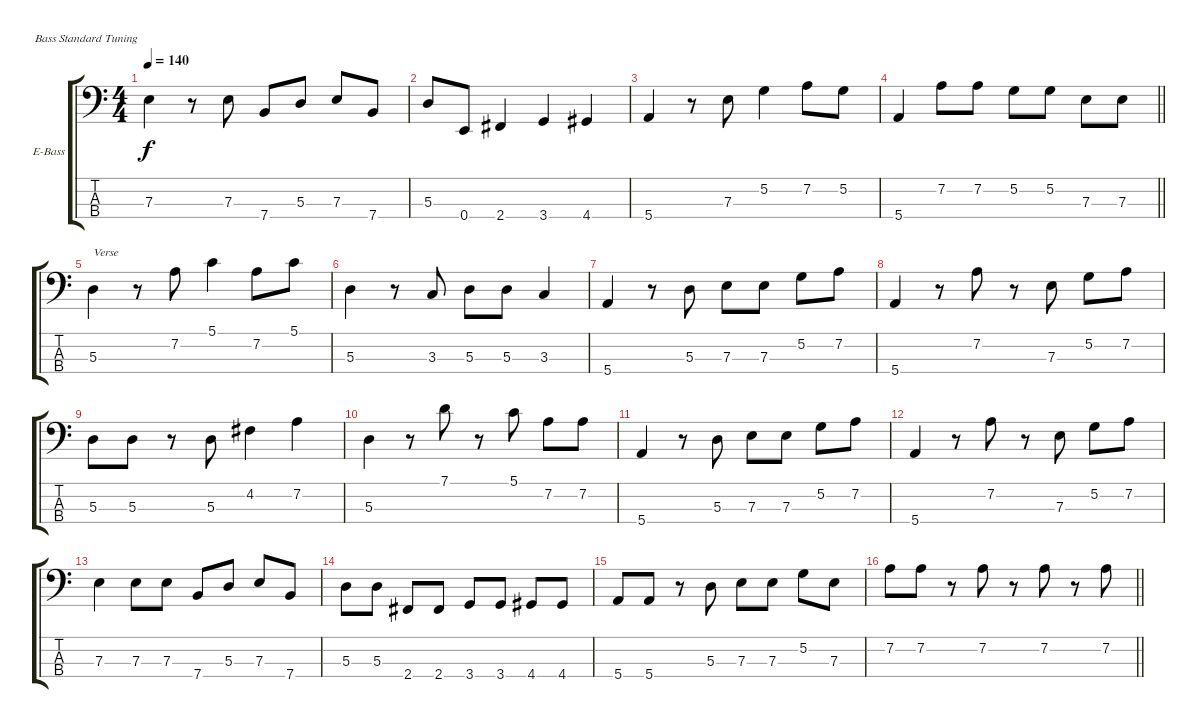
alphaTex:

\bracketExtendMode groupsimilarinstruments
\firstSystemTrackNameOrientation horizontal
\otherSystemsTrackNameOrientation horizontal
\track ("Bass" "E-Bass") {instrument electricbassfinger}
\staff {score tabs}
\tuning (G2 D2 A1 E1)
\ts (4 4)
\tempo 140
\clef f4
\ks c
7.3.4{dy f} r.8 7.3.8 7.4.8 5.3.8 7.3.8 7.4.8 |
5.3.8 0.4.8 2.4.4 3.4.4 4.4.4 |
5.4.4 r.8 7.3.8 5.2.4 7.2.8 5.2.8 |
\barLineRight lightlight
5.4.4 7.2.8 7.2.8 5.2.8 5.2.8 7.3.8 7.3.8 |
5.3.4{txt "Verse"} r.8 7.2.8 5.1.4 7.2.8 5.1.8 |
5.3.4 r.8 3.3.8 5.3.8 5.3.8 3.3.4 |
5.4.4 r.8 5.3.8 7.3.8 7.3.8 5.2.8 7.2.8 |
5.4.4 r.8 7.2.8 r.8 7.3.8 5.2.8 7.2.8 |
5.3.8 5.3.8 r.8 5.3.8 4.2.4 7.2.4 |
5.3.4 r.8 7.1.8 r.8 5.1.8 7.2.8 7.2.8 |
5.4.4 r.8 5.3.8 7.3.8 7.3.8 5.2.8 7.2.8 |
5.4.4 r.8 7.2.8 r.8 7.3.8 5.2.8 7.2.8 |
7.3.4 7.3.8 7.3.8 7.4.8 5.3.8 7.3.8 7.4.8 |
5.3.8 5.3.8 2.4.8 2.4.8 3.4.8 3.4.8 4.4.8 4.4.8 |
5.4.8 5.4.8 r.8 5.3.8 7.3.8 7.3.8 5.2.8 7.3.8 |
\barLineRight lightlight
7.2.8 7.2.8 r.8 7.2.8 r.8 7.2.8 r.8 7.2.8
